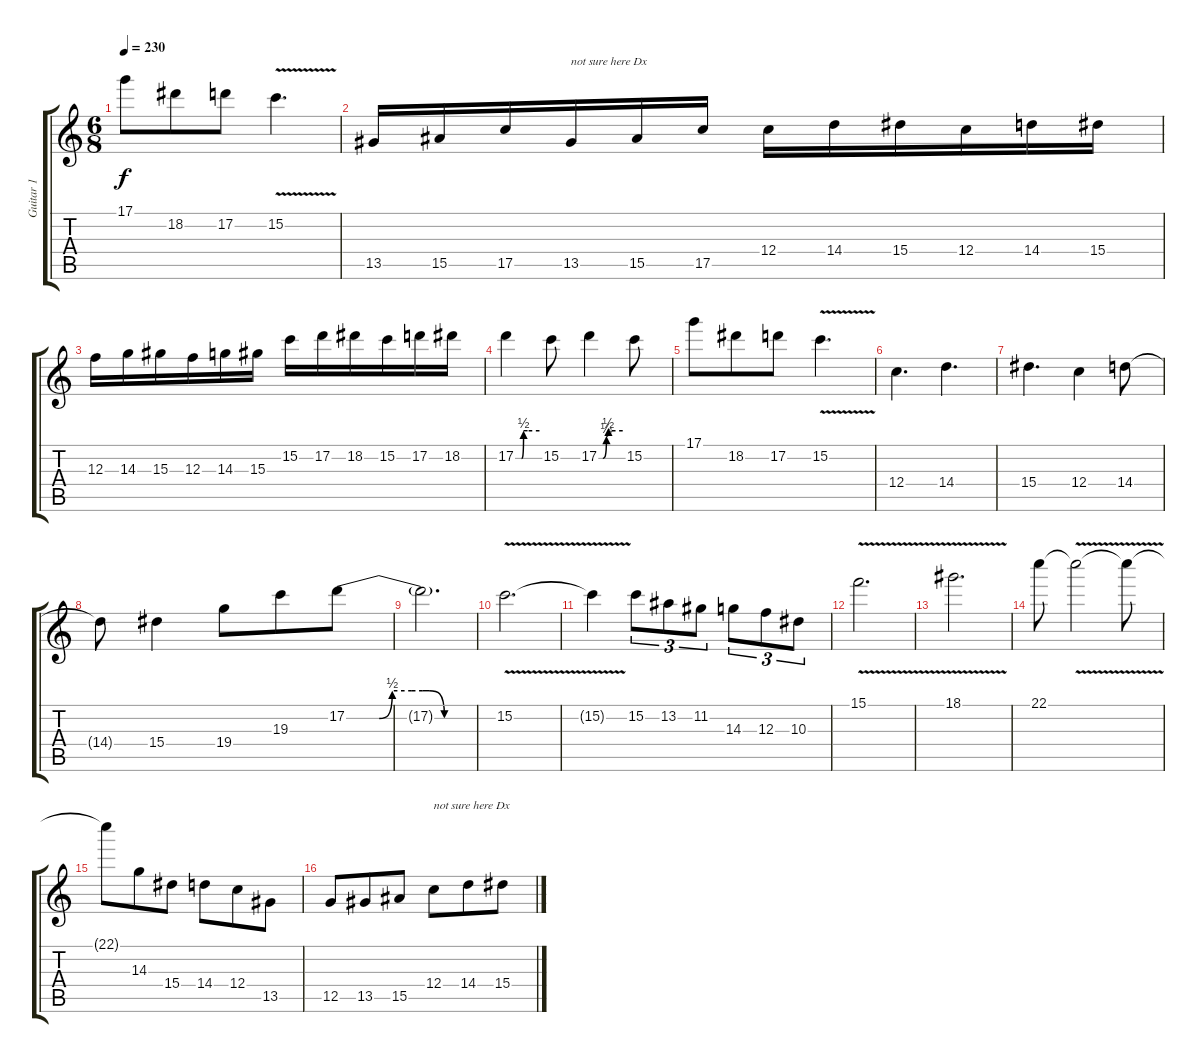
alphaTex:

\track ("Guitar 1" "Guitar 1") {instrument distortionguitar}
\staff {score tabs}
\tuning (D4 A3 F3 C3 G2 C2) {hide}
\ts (6 8)
\tempo 230
\clef g2
\ks c
17.1.8{dy f} 18.2.8 17.2.8 15.2{v}.4{d} |
13.5.16 15.5.16 17.5.16 13.5.16{txt "not sure here Dx"} 15.5.16 17.5.16 12.4.16 14.4.16 15.4.16 12.4.16 14.4.16 15.4.16 |
12.3.16 14.3.16 15.3.16 12.3.16 14.3.16 15.3.16 15.2.16 17.2.16 18.2.16 15.2.16 17.2.16 18.2.16 |
17.2{be (custom 0 0 10 0 15 0 20 2 30 2 60 2)}.4 15.2.8 17.2{be (custom 0 0 10 0 19 1 24 2 60 2)}.4 15.2.8 |
17.1.8 18.2.8 17.2.8 15.2{v}.4{d} |
12.4.4{d} 14.4.4{d} |
15.4.4{d} 12.4.4 14.4.8 |
14.4{t}.8 15.4.4 19.4.8 19.3.8 17.2{be (custom 0 0 10 0 15 0 21 2 30 2 35 2 38 2 45 0 60 0)}.8 |
17.2{t}.2{d} |
15.2{v}.2{d} |
15.2{t}.4 15.2.8{tu (3 2)} 13.2.8{tu (3 2)} 11.2.8{tu (3 2)} 14.3.8{tu (3 2)} 12.3.8{tu (3 2)} 10.3.8{tu (3 2)} |
15.1{v}.2{d} |
18.1{v}.2{d} |
22.1.8 22.1{v t}.2 22.1{t}.8 |
22.1{t}.8 14.3.8 15.4.8 14.4.8 12.4.8 13.5.8 |
12.5.8 13.5.8 15.5.8 12.4.8{txt "not sure here Dx"} 14.4.8 15.4.8
